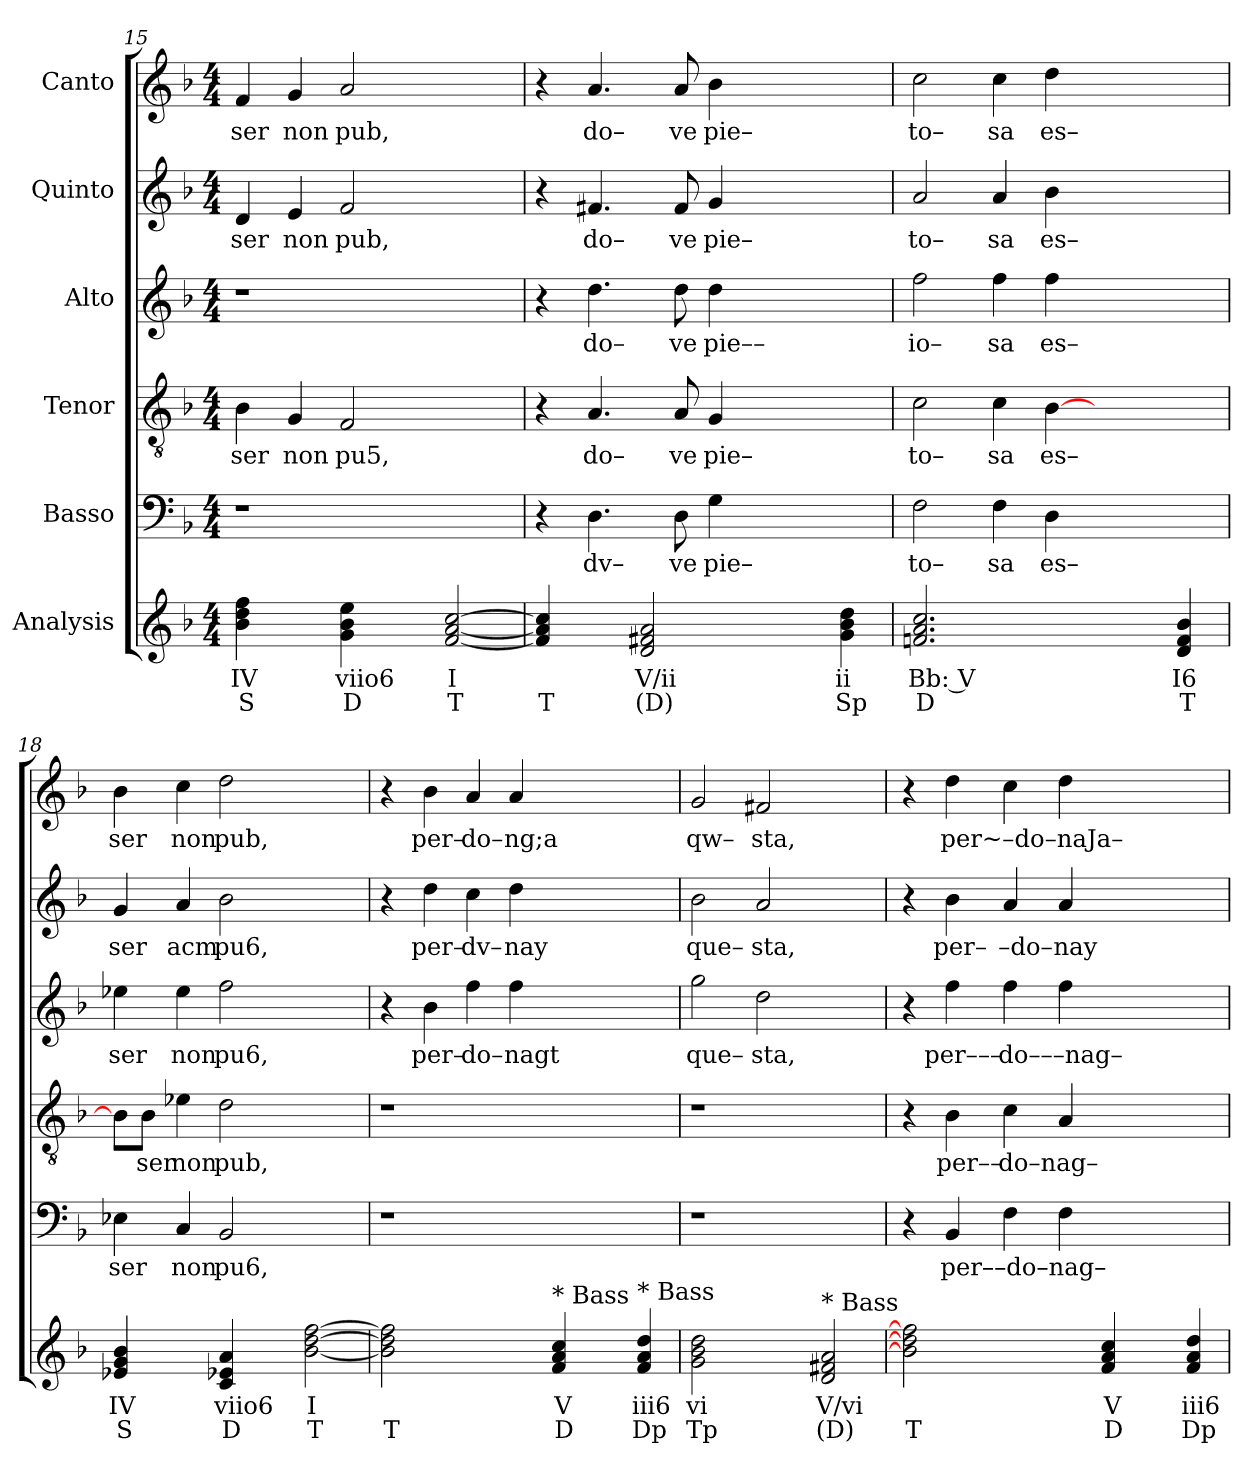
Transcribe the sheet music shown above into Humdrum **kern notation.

**kern	**text	**text	**kern	**text	**kern	**text	**kern	**text	**kern	**text	**kern	**text
*part6	*part6	*part6	*part5	*part5	*part4	*part4	*part3	*part3	*part2	*part2	*part1	*part1
*staff6	*staff6	*staff6	*staff5	*staff5	*staff4	*staff4	*staff3	*staff3	*staff2	*staff2	*staff1	*staff1
*I"Analysis	*	*	*I"Basso	*	*I"Tenor	*	*I"Alto	*	*I"Quinto	*	*I"Canto	*
*	*	*	*clefF4	*	*clefGv2	*	*clefG2	*	*clefG2	*	*clefG2	*
*k[b-]	*	*	*k[b-]	*	*k[b-]	*	*k[b-]	*	*k[b-]	*	*k[b-]	*
*	*	*	*F:	*	*F:	*	*F:	*	*F:	*	*F:	*
*M4/4	*	*	*M4/4	*	*M4/4	*	*M4/4	*	*M4/4	*	*M4/4	*
=15	=15	=15	=15	=15	=15	=15	=15	=15	=15	=15	=15	=15
!	!	!	!	!	!	!LO:LY:b	!	!	!	!	!	!
!	!	!	!	!	!	!	!	!	!	!LO:LY:b	!	!
!	!	!	!	!	!	!	!	!	!	!	!	!LO:LY:b
4b- 4dd 4ff	IV	S	1r	.	4B-\	ser	1r	.	4d/	ser	4f/	ser
!	!	!	!	!	!	!LO:LY:b	!	!	!	!	!	!
!	!	!	!	!	!	!	!	!	!	!LO:LY:b	!	!
!	!	!	!	!	!	!	!	!	!	!	!	!LO:LY:b
4ryy	.	.	.	.	4G/	non	.	.	4e/	non	4g/	non
!	!	!	!	!	!	!LO:LY:b	!	!	!	!	!	!
!	!	!	!	!	!	!	!	!	!	!LO:LY:b	!	!
!	!	!	!	!	!	!	!	!	!	!	!	!LO:LY:b
4g 4b- 4ee	viio6	D	.	.	2F/	pu5,	.	.	2f/	pub,	2a/	pub,
4ryy	.	.	.	.	.	.	.	.	.	.	.	.
[2f [2a [2cc	I	T	2ryy	.	2ryy	.	2ryy	.	2ryy	.	2ryy	.
=16	=16	=16	=16	=16	=16	=16	=16	=16	=16	=16	=16	=16
4f] 4a] 4cc]	.	T	4r	.	4r	.	4r	.	4r	.	4r	.
!	!	!	!	!LO:LY:b	!	!	!	!	!	!	!	!
!	!	!	!	!	!	!LO:LY:b	!	!	!	!	!	!
!	!	!	!	!	!	!	!	!LO:LY:b	!	!	!	!
!	!	!	!	!	!	!	!	!	!	!LO:LY:b	!	!
!	!	!	!	!	!	!	!	!	!	!	!	!LO:LY:b
4ryy	.	.	4.D\	dv–	4.A/	do–	4.dd\	do–	4.f#X/	do–	4.a/	do–
2d 2f#X 2a	V/ii	(D)	.	.	.	.	.	.	.	.	.	.
!	!	!	!	!LO:LY:b	!	!	!	!	!	!	!	!
!	!	!	!	!	!	!LO:LY:b	!	!	!	!	!	!
!	!	!	!	!	!	!	!	!LO:LY:b	!	!	!	!
!	!	!	!	!	!	!	!	!	!	!LO:LY:b	!	!
!	!	!	!	!	!	!	!	!	!	!	!	!LO:LY:b
.	.	.	8D\	ve	8A/	ve	8dd\	ve	8f#/	ve	8a/	ve
!	!	!	!	!LO:LY:b	!	!	!	!	!	!	!	!
!	!	!	!	!	!	!LO:LY:b	!	!	!	!	!	!
!	!	!	!	!	!	!	!	!LO:LY:b	!	!	!	!
!	!	!	!	!	!	!	!	!	!	!LO:LY:b	!	!
!	!	!	!	!	!	!	!	!	!	!	!	!LO:LY:b
.	.	.	4G\	pie–	4G/	pie–	4dd\	pie––	4g/	pie–	4b-\	pie–
2ryy	.	.	2.ryy	.	2.ryy	.	2.ryy	.	2.ryy	.	2.ryy	.
4g 4b- 4dd	ii	Sp	.	.	.	.	.	.	.	.	.	.
=17	=17	=17	=17	=17	=17	=17	=17	=17	=17	=17	=17	=17
!	!	!	!	!LO:LY:b	!	!	!	!	!	!	!	!
!	!	!	!	!	!	!LO:LY:b	!	!	!	!	!	!
!	!	!	!	!	!	!	!	!LO:LY:b	!	!	!	!
!	!	!	!	!	!	!	!	!	!	!LO:LY:b	!	!
!	!	!	!	!	!	!	!	!	!	!	!	!LO:LY:b
2.fn 2.a 2.cc	Bb: V	D	2F\	to–	2c\	to–	2ff\	io–	2a/	to–	2cc\	to–
!	!	!	!	!LO:LY:b	!	!	!	!	!	!	!	!
!	!	!	!	!	!	!LO:LY:b	!	!	!	!	!	!
!	!	!	!	!	!	!	!	!LO:LY:b	!	!	!	!
!	!	!	!	!	!	!	!	!	!	!LO:LY:b	!	!
!	!	!	!	!	!	!	!	!	!	!	!	!LO:LY:b
.	.	.	4F\	sa	4c\	sa	4ff\	sa	4a/	sa	4cc\	sa
!	!	!	!	!LO:LY:b	!	!	!	!	!	!	!	!
!	!	!	!	!	!	!LO:LY:b	!	!	!	!	!	!
!	!	!	!	!	!	!	!	!LO:LY:b	!	!	!	!
!	!	!	!	!	!	!	!	!	!	!LO:LY:b	!	!
!	!	!	!	!	!	!	!	!	!	!	!	!LO:LY:b
2.ryy	.	.	4D\	es–	[4B-\	es–	4ff\	es–	4b-\	es–	4dd\	es–
.	.	.	2.ryy	.	2.ryy	.	2.ryy	.	2.ryy	.	2.ryy	.
4d 4f 4b-	I6	T	.	.	.	.	.	.	.	.	.	.
=18	=18	=18	=18	=18	=18	=18	=18	=18	=18	=18	=18	=18
!	!	!	!	!LO:LY:b	!	!	!	!	!	!	!	!
!	!	!	!	!	!	!	!	!LO:LY:b	!	!	!	!
!	!	!	!	!	!	!	!	!	!	!LO:LY:b	!	!
!	!	!	!	!	!	!	!	!	!	!	!	!LO:LY:b
4e-X 4g 4b-	IV	S	4E-X\	ser	8B-\L]	.	4ee-X\	ser	4g/	ser	4b-\	ser
!	!	!	!	!	!	!LO:LY:b	!	!	!	!	!	!
.	.	.	.	.	8B-\J	ser	.	.	.	.	.	.
!	!	!	!	!LO:LY:b	!	!	!	!	!	!	!	!
!	!	!	!	!	!	!LO:LY:b	!	!	!	!	!	!
!	!	!	!	!	!	!	!	!LO:LY:b	!	!	!	!
!	!	!	!	!	!	!	!	!	!	!LO:LY:b	!	!
!	!	!	!	!	!	!	!	!	!	!	!	!LO:LY:b
4ryy	.	.	4C/	non	4e-X\	non	4ee-\	non	4a/	acm	4cc\	non
!	!	!	!	!LO:LY:b	!	!	!	!	!	!	!	!
!	!	!	!	!	!	!LO:LY:b	!	!	!	!	!	!
!	!	!	!	!	!	!	!	!LO:LY:b	!	!	!	!
!	!	!	!	!	!	!	!	!	!	!LO:LY:b	!	!
!	!	!	!	!	!	!	!	!	!	!	!	!LO:LY:b
4c 4e-X 4a	viio6	D	2BB-/	pu6,	2d\	pub,	2ff\	pu6,	2b-\	pu6,	2dd\	pub,
4ryy	.	.	.	.	.	.	.	.	.	.	.	.
[2b- [2dd [2ff	I	T	2ryy	.	2ryy	.	2ryy	.	2ryy	.	2ryy	.
=19	=19	=19	=19	=19	=19	=19	=19	=19	=19	=19	=19	=19
2b-] 2dd] 2ff]	.	T	1r	.	1r	.	4r	.	4r	.	4r	.
!	!	!	!	!	!	!	!	!LO:LY:b	!	!	!	!
!	!	!	!	!	!	!	!	!	!	!LO:LY:b	!	!
!	!	!	!	!	!	!	!	!	!	!	!	!LO:LY:b
.	.	.	.	.	.	.	4b-\	per–	4dd\	per–	4b-\	per–
!	!	!	!	!	!	!	!	!LO:LY:b	!	!	!	!
!	!	!	!	!	!	!	!	!	!	!LO:LY:b	!	!
!	!	!	!	!	!	!	!	!	!	!	!	!LO:LY:b
2ryy	.	.	.	.	.	.	4ff\	do–	4cc\	dv–	4a/	do–
!	!	!	!	!	!	!	!	!LO:LY:b	!	!	!	!
!	!	!	!	!	!	!	!	!	!	!LO:LY:b	!	!
!	!	!	!	!	!	!	!	!	!	!	!	!LO:LY:b
.	.	.	.	.	.	.	4ff\	nagt	4dd\	nay	4a/	ng;a
!LO:TX:a:t=* Bass	!	!	!	!	!	!	!	!	!	!	!	!
4f 4a 4cc	V	D	2.ryy	.	2.ryy	.	2.ryy	.	2.ryy	.	2.ryy	.
4ryy	.	.	.	.	.	.	.	.	.	.	.	.
!LO:TX:a:t=* Bass	!	!	!	!	!	!	!	!	!	!	!	!
4f 4a 4dd	iii6	Dp	.	.	.	.	.	.	.	.	.	.
=20	=20	=20	=20	=20	=20	=20	=20	=20	=20	=20	=20	=20
!	!	!	!	!	!	!	!	!LO:LY:b	!	!	!	!
!	!	!	!	!	!	!	!	!	!	!LO:LY:b	!	!
!	!	!	!	!	!	!	!	!	!	!	!	!LO:LY:b
2g 2b- 2dd	vi	Tp	1r	.	1r	.	2gg\	que–	2b-\	que–	2g/	qw–
!	!	!	!	!	!	!	!	!LO:LY:b	!	!	!	!
!	!	!	!	!	!	!	!	!	!	!LO:LY:b	!	!
!	!	!	!	!	!	!	!	!	!	!	!	!LO:LY:b
2ryy	.	.	.	.	.	.	2dd\	sta,	2a/	sta,	2f#X/	sta,
!LO:TX:a:t=* Bass	!	!	!	!	!	!	!	!	!	!	!	!
2d 2f#X 2a	V/vi	(D)	2ryy	.	2ryy	.	2ryy	.	2ryy	.	2ryy	.
=21	=21	=21	=21	=21	=21	=21	=21	=21	=21	=21	=21	=21
2b-] 2dd] 2ffn]	.	T	4r	.	4r	.	4r	.	4r	.	4r	.
!	!	!	!	!LO:LY:b	!	!	!	!	!	!	!	!
!	!	!	!	!	!	!LO:LY:b	!	!	!	!	!	!
!	!	!	!	!	!	!	!	!LO:LY:b	!	!	!	!
!	!	!	!	!	!	!	!	!	!	!LO:LY:b	!	!
!	!	!	!	!	!	!	!	!	!	!	!	!LO:LY:b
.	.	.	4BB-/	per––do–nag–	4B-\	per––	4ff\	per–––	4b-\	per–	4dd\	per~–do–naJa–
!	!	!	!	!	!	!LO:LY:b	!	!	!	!	!	!
!	!	!	!	!	!	!	!	!LO:LY:b	!	!	!	!
!	!	!	!	!	!	!	!	!	!	!LO:LY:b	!	!
2ryy	.	.	4F\	.	4c\	do–nag–	4ff\	do–––nag–	4a/	–do–	4cc\	.
!	!	!	!	!	!	!	!	!	!	!LO:LY:b	!	!
.	.	.	4F\	.	4A/	.	4ff\	.	4a/	nay	4dd\	.
4f 4a 4cc	V	D	2.ryy	.	2.ryy	.	2.ryy	.	2.ryy	.	2.ryy	.
4ryy	.	.	.	.	.	.	.	.	.	.	.	.
4f 4a 4dd	iii6	Dp	.	.	.	.	.	.	.	.	.	.
=	=	=	=	=	=	=	=	=	=	=	=	=
*-	*-	*-	*-	*-	*-	*-	*-	*-	*-	*-	*-	*-
